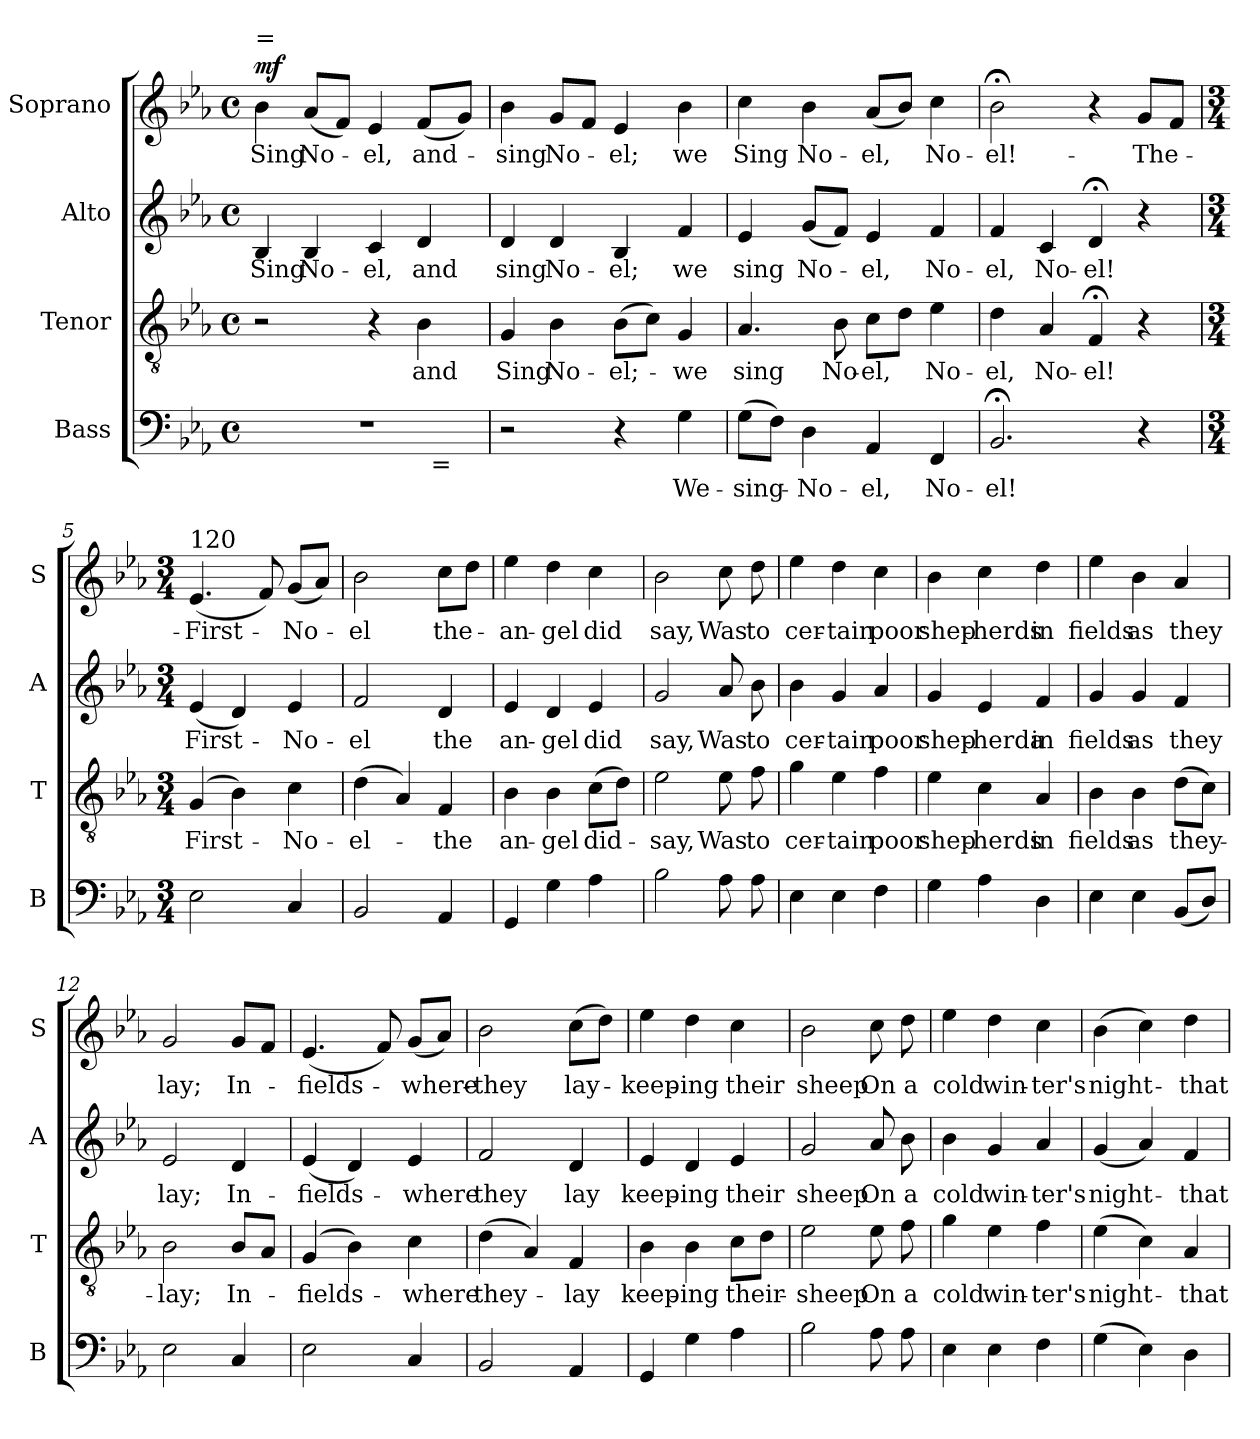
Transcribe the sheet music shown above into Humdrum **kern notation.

**kern	**text	**kern	**text	**kern	**text	**kern	**text	**dynam
*part4	*part4	*part3	*part3	*part2	*part2	*part1	*part1	*part1
*staff4	*staff4	*staff3	*staff3	*staff2	*staff2	*staff1	*staff1	*staff1
*I"Bass	*	*I"Tenor	*	*I"Alto	*	*I"Soprano	*	*
*I'B	*	*I'T	*	*I'A	*	*I'S	*	*
*clefF4	*	*clefGv2	*	*clefG2	*	*clefG2	*	*
*k[b-e-a-]	*	*k[b-e-a-]	*	*k[b-e-a-]	*	*k[b-e-a-]	*	*
*E-:	*	*E-:	*	*E-:	*	*E-:	*	*
*M4/4	*	*M4/4	*	*M4/4	*	*M4/4	*	*
*met(c)	*	*met(c)	*	*met(c)	*	*met(c)	*	*
=1	=1	=1	=1	=1	=1	=1	=1	=1
!	!	!	!	!	!	!LO:TX:a:t==	!	!
!	!	!	!	!	!LO:LY:b	!	!LO:LY:b	!LO:DY:a
*^	*	*	*	*	*	*	*	*
1r	2ryy	.	2r	.	4B-/	Sing	4b-\	Sing	mf
!	!	!	!	!	!	!LO:LY:b	!	!LO:LY:b	!
.	.	.	.	.	4B-/	No-	(<8a-/L	No-	.
.	.	.	.	.	.	.	8f/J)	.	.
!	!	!	!	!	!	!LO:LY:b	!	!LO:LY:b	!
.	4ryy	.	4r	.	4c/	-el,	4e-/	-el,	.
!	!	!	!	!LO:LY:b	!	!LO:LY:b	!	!LO:LY:b	!
.	32ryy	.	4B-\	and	4d/	and	(<8f/L	and-	.
!	!LO:TX:b:t==	!	!	!	!	!	!	!	!
.	8..ryy	.	.	.	.	.	.	.	.
.	.	.	.	.	.	.	8g/J)	.	.
=2	=2	=2	=2	=2	=2	=2	=2	=2	=2
!	!	!	!	!LO:LY:b	!	!LO:LY:b	!	!LO:LY:b	!
*v	*v	*	*	*	*	*	*	*	*
2r	.	4G/	Sing	4d/	sing	4b-\	-sing	.
!	!	!	!LO:LY:b	!	!LO:LY:b	!	!LO:LY:b	!
.	.	4B-\	No-	4d/	No-	8g/L	No-	.
.	.	.	.	.	.	8f/J	.	.
!	!	!	!LO:LY:b	!	!LO:LY:b	!	!LO:LY:b	!
4r	.	(>8B-\L	-el;-	4B-/	-el;	4e-/	-el;	.
.	.	8c\J)	.	.	.	.	.	.
!	!LO:LY:b	!	!LO:LY:b	!	!LO:LY:b	!	!LO:LY:b	!
4G\	We-	4G/	-we	4f/	we	4b-\	we	.
=3	=3	=3	=3	=3	=3	=3	=3	=3
!	!LO:LY:b	!	!LO:LY:b	!	!LO:LY:b	!	!LO:LY:b	!
(>8G\L	-sing-	4.A-/	sing	4e-/	sing	4cc\	Sing	.
8F\J)	.	.	.	.	.	.	.	.
!	!LO:LY:b	!	!	!	!LO:LY:b	!	!LO:LY:b	!
4D\	-No-	.	.	(<8g/L	No-	4b-\	No-	.
!	!	!	!LO:LY:b	!	!	!	!	!
.	.	8B-\	No-	8f/J)	.	.	.	.
!	!LO:LY:b	!	!LO:LY:b	!	!LO:LY:b	!	!LO:LY:b	!
4AA-/	-el,	8c\L	-el,	4e-/	-el,	(<8a-/L	-el,	.
.	.	8d\J	.	.	.	8b-/J)	.	.
!	!LO:LY:b	!	!LO:LY:b	!	!LO:LY:b	!	!LO:LY:b	!
4FF/	No-	4e-\	No-	4f/	No-	4cc\	No-	.
!!LO:LB:g=z
=4	=4	=4	=4	=4	=4	=4	=4	=4
!	!LO:LY:b	!	!LO:LY:b	!	!LO:LY:b	!	!LO:LY:b	!
2.BB-;/	-el!	4d\	-el,	4f/	-el,	2b-;<\	-el!-	.
!	!	!	!LO:LY:b	!	!LO:LY:b	!	!	!
.	.	4A-/	No-	4c/	No-	.	.	.
!	!	!	!LO:LY:b	!	!LO:LY:b	!	!	!
.	.	4F;/	-el!	4d;/	-el!	4r	.	.
!	!	!	!	!	!	!	!LO:LY:b	!
4r	.	4r	.	4r	.	8g/L	-The-	.
.	.	.	.	.	.	8f/J	.	.
=5	=5	=5	=5	=5	=5	=5	=5	=5
*M3/4	*	*M3/4	*	*M3/4	*	*M3/4	*	*
!	!	!	!	!	!	!LO:TX:a:t=120	!	!
!	!	!	!LO:LY:b	!	!LO:LY:b	!	!LO:LY:b	!
2E-\	.	(4G/	First-	(<4e-/	First-	(<4.e-/	-First-	.
.	.	4B-\)	.	4d/)	.	.	.	.
.	.	.	.	.	.	8f/)	.	.
!	!	!	!LO:LY:b	!	!LO:LY:b	!	!LO:LY:b	!
4C/	.	4c\	-No-	4e-/	-No-	(<8g/L	-No-	.
.	.	.	.	.	.	8a-/J)	.	.
=6	=6	=6	=6	=6	=6	=6	=6	=6
!	!	!	!LO:LY:b	!	!LO:LY:b	!	!LO:LY:b	!
2BB-/	.	(>4d\	-el-	2f/	-el	2b-\	-el	.
.	.	4A-/)	.	.	.	.	.	.
!	!	!	!LO:LY:b	!	!LO:LY:b	!	!LO:LY:b	!
4AA-/	.	4F/	-the	4d/	the	8cc\L	the-	.
.	.	.	.	.	.	8dd\J	.	.
=7	=7	=7	=7	=7	=7	=7	=7	=7
!	!	!	!LO:LY:b	!	!LO:LY:b	!	!LO:LY:b	!
4GG/	.	4B-\	an-	4e-/	an-	4ee-\	-an-	.
!	!	!	!LO:LY:b	!	!LO:LY:b	!	!LO:LY:b	!
4G\	.	4B-\	-gel	4d/	-gel	4dd\	-gel	.
!	!	!	!LO:LY:b	!	!LO:LY:b	!	!LO:LY:b	!
4A-\	.	(>8c\L	did-	4e-/	did	4cc\	did	.
.	.	8d\J)	.	.	.	.	.	.
!!LO:PB:g=z
=8	=8	=8	=8	=8	=8	=8	=8	=8
!	!	!	!LO:LY:b	!	!LO:LY:b	!	!LO:LY:b	!
2B-\	.	2e-\	-say,	2g/	say,	2b-\	say,	.
!	!	!	!LO:LY:b	!	!LO:LY:b	!	!LO:LY:b	!
8A-\	.	8e-\	Was	8a-/	Was	8cc\	Was	.
!	!	!	!LO:LY:b	!	!LO:LY:b	!	!LO:LY:b	!
8A-\	.	8f\	to	8b-\	to	8dd\	to	.
=9	=9	=9	=9	=9	=9	=9	=9	=9
!	!	!	!LO:LY:b	!	!LO:LY:b	!	!LO:LY:b	!
4E-\	.	4g\	cer-	4b-\	cer-	4ee-\	cer-	.
!	!	!	!LO:LY:b	!	!LO:LY:b	!	!LO:LY:b	!
4E-\	.	4e-\	-tain	4g/	-tain	4dd\	-tain	.
!	!	!	!LO:LY:b	!	!LO:LY:b	!	!LO:LY:b	!
4F\	.	4f\	poor	4a-/	poor	4cc\	poor	.
=10	=10	=10	=10	=10	=10	=10	=10	=10
!	!	!	!LO:LY:b	!	!LO:LY:b	!	!LO:LY:b	!
4G\	.	4e-\	shep-	4g/	shep-	4b-\	shep-	.
!	!	!	!LO:LY:b	!	!LO:LY:b	!	!LO:LY:b	!
4A-\	.	4c\	-herds	4e-/	-herda	4cc\	-herds	.
!	!	!	!LO:LY:b	!	!LO:LY:b	!	!LO:LY:b	!
4D\	.	4A-/	in	4f/	in	4dd\	in	.
=11	=11	=11	=11	=11	=11	=11	=11	=11
!	!	!	!LO:LY:b	!	!LO:LY:b	!	!LO:LY:b	!
4E-\	.	4B-\	fields	4g/	fields	4ee-\	fields	.
!	!	!	!LO:LY:b	!	!LO:LY:b	!	!LO:LY:b	!
4E-\	.	4B-\	as	4g/	as	4b-\	as	.
!	!	!	!LO:LY:b	!	!LO:LY:b	!	!LO:LY:b	!
(<8BB-/L	.	(>8d\L	they-	4f/	they	4a-/	they	.
8D/J)	.	8c\J)	.	.	.	.	.	.
=12	=12	=12	=12	=12	=12	=12	=12	=12
!	!	!	!LO:LY:b	!	!LO:LY:b	!	!LO:LY:b	!
2E-\	.	2B-\	-lay;	2e-/	lay;	2g/	lay;	.
!	!	!	!LO:LY:b	!	!LO:LY:b	!	!LO:LY:b	!
4C/	.	8B-/L	In-	4d/	In-	8g/L	In-	.
.	.	8A-/J	.	.	.	8f/J	.	.
!!LO:LB:g=z
=13	=13	=13	=13	=13	=13	=13	=13	=13
!	!	!	!LO:LY:b	!	!LO:LY:b	!	!LO:LY:b	!
2E-\	.	(4G/	-fields-	(<4e-/	-fields-	(<4.e-/	-fields-	.
.	.	4B-\)	.	4d/)	.	.	.	.
.	.	.	.	.	.	8f/)	.	.
!	!	!	!LO:LY:b	!	!LO:LY:b	!	!LO:LY:b	!
4C/	.	4c\	-where	4e-/	-where	(<8g/L	-where-	.
.	.	.	.	.	.	8a-/J)	.	.
=14	=14	=14	=14	=14	=14	=14	=14	=14
!	!	!	!LO:LY:b	!	!LO:LY:b	!	!LO:LY:b	!
2BB-/	.	(>4d\	they-	2f/	they	2b-\	-they	.
.	.	4A-/)	.	.	.	.	.	.
!	!	!	!LO:LY:b	!	!LO:LY:b	!	!LO:LY:b	!
4AA-/	.	4F/	-lay	4d/	lay	(>8cc\L	lay-	.
.	.	.	.	.	.	8dd\J)	.	.
=15	=15	=15	=15	=15	=15	=15	=15	=15
!	!	!	!LO:LY:b	!	!LO:LY:b	!	!LO:LY:b	!
4GG/	.	4B-\	keep-	4e-/	keep-	4ee-\	-keep-	.
!	!	!	!LO:LY:b	!	!LO:LY:b	!	!LO:LY:b	!
4G\	.	4B-\	-ing	4d/	-ing	4dd\	-ing	.
!	!	!	!LO:LY:b	!	!LO:LY:b	!	!LO:LY:b	!
4A-\	.	8c\L	their-	4e-/	their	4cc\	their	.
.	.	8d\J	.	.	.	.	.	.
=16	=16	=16	=16	=16	=16	=16	=16	=16
!	!	!	!LO:LY:b	!	!LO:LY:b	!	!LO:LY:b	!
2B-\	.	2e-\	-sheep	2g/	sheep	2b-\	sheep	.
!	!	!	!LO:LY:b	!	!LO:LY:b	!	!LO:LY:b	!
8A-\	.	8e-\	On	8a-/	On	8cc\	On	.
!	!	!	!LO:LY:b	!	!LO:LY:b	!	!LO:LY:b	!
8A-\	.	8f\	a	8b-\	a	8dd\	a	.
!!LO:PB:g=z
=17	=17	=17	=17	=17	=17	=17	=17	=17
!	!	!	!LO:LY:b	!	!LO:LY:b	!	!LO:LY:b	!
4E-\	.	4g\	cold	4b-\	cold	4ee-\	cold	.
!	!	!	!LO:LY:b	!	!LO:LY:b	!	!LO:LY:b	!
4E-\	.	4e-\	win-	4g/	win-	4dd\	win-	.
!	!	!	!LO:LY:b	!	!LO:LY:b	!	!LO:LY:b	!
4F\	.	4f\	-ter's	4a-/	-ter's	4cc\	-ter's	.
=18	=18	=18	=18	=18	=18	=18	=18	=18
!	!	!	!LO:LY:b	!	!LO:LY:b	!	!LO:LY:b	!
(>4G\	.	(>4e-\	night-	(<4g/	night-	(>4b-\	night-	.
4E-\)	.	4c\)	.	4a-/)	.	4cc\)	.	.
!	!	!	!LO:LY:b	!	!LO:LY:b	!	!LO:LY:b	!
4D\	.	4A-/	-that	4f/	-that	4dd\	-that	.
=	=	=	=	=	=	=	=	=
*-	*-	*-	*-	*-	*-	*-	*-	*-
